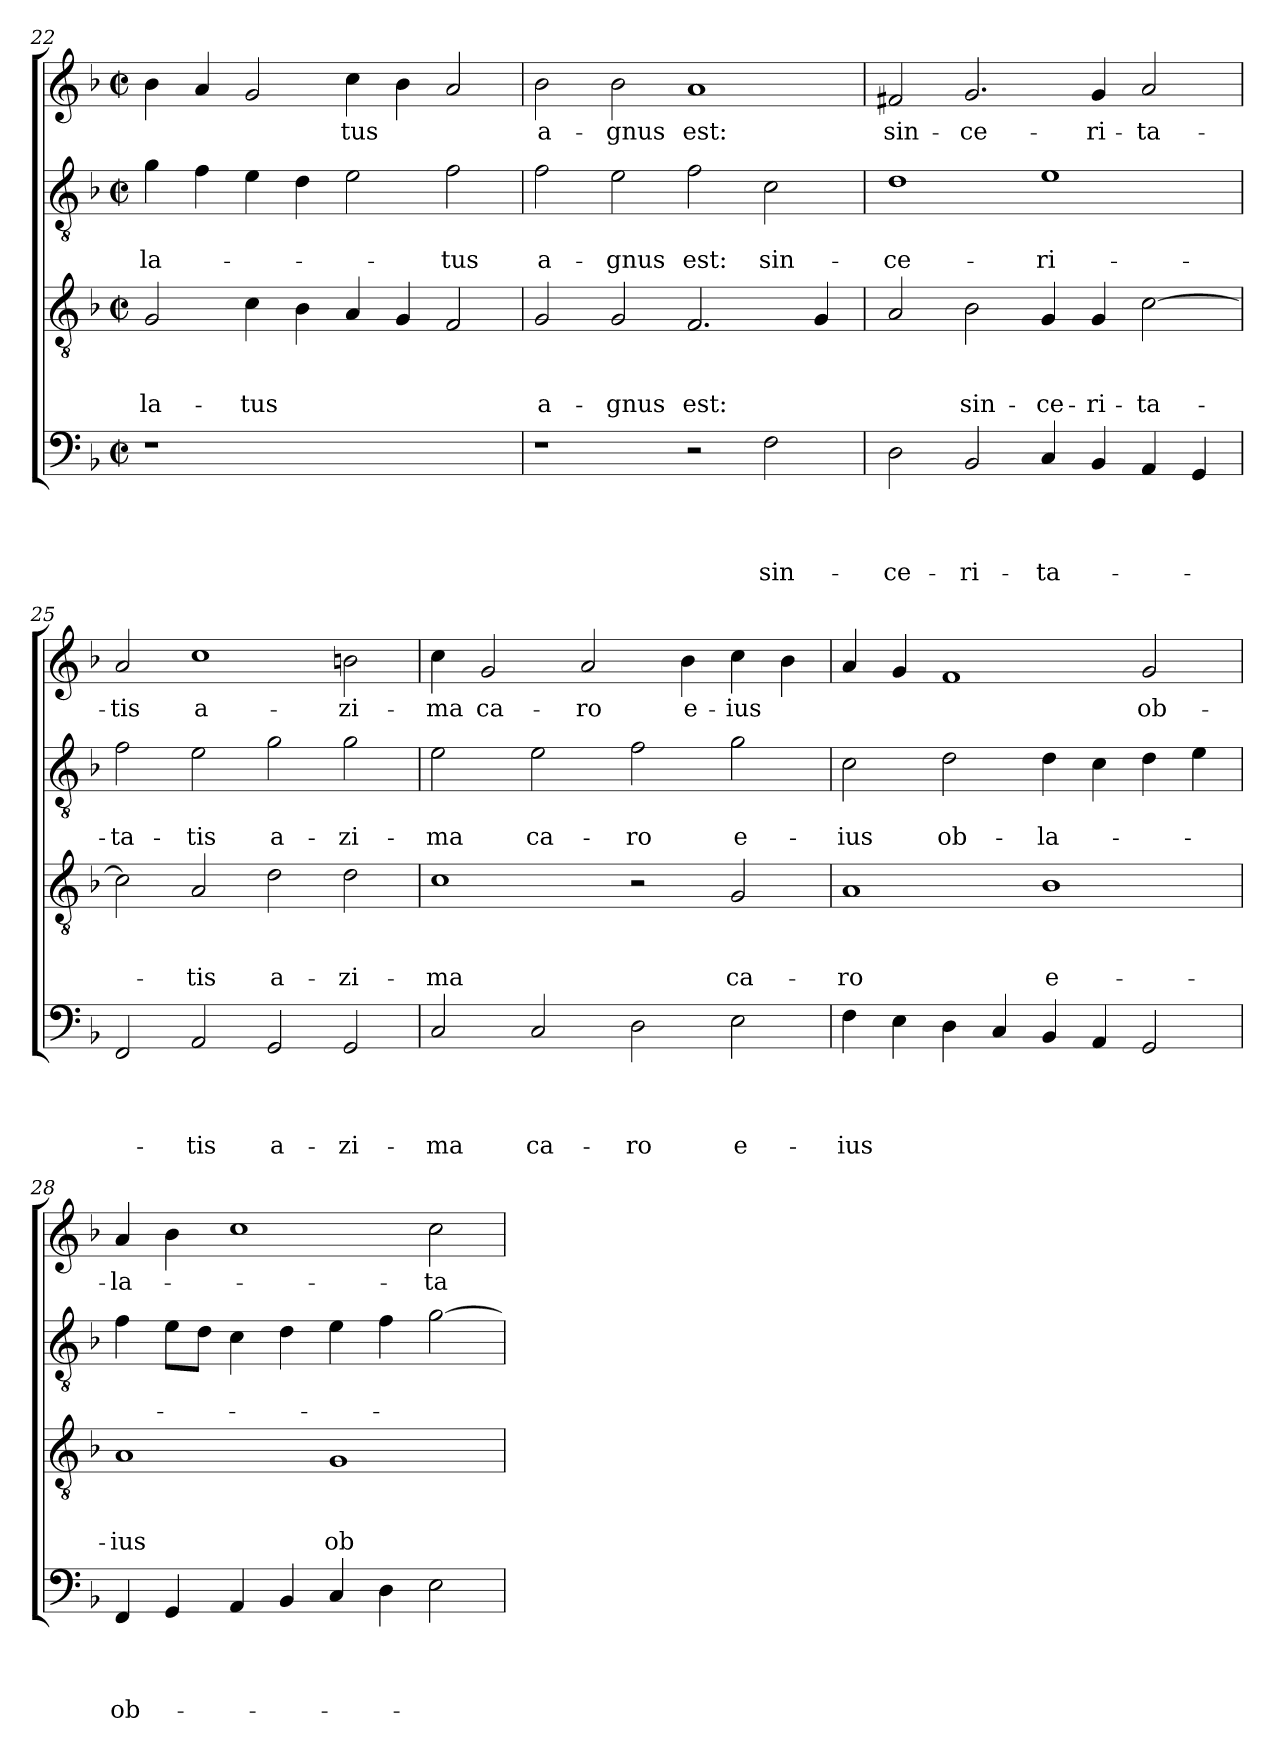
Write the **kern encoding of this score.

**kern	**text	**text	**text	**text	**kern	**text	**text	**text	**kern	**text	**text	**kern	**text
*part4	*part4	*part4	*part4	*part4	*part3	*part3	*part3	*part3	*part2	*part2	*part2	*part1	*part1
*staff4	*staff4	*staff4	*staff4	*staff4	*staff3	*staff3	*staff3	*staff3	*staff2	*staff2	*staff2	*staff1	*staff1
*clefF4	*	*	*	*	*clefGv2	*	*	*	*clefGv2	*	*	*clefG2	*
*k[b-]	*	*	*	*	*k[b-]	*	*	*	*k[b-]	*	*	*k[b-]	*
*F:	*	*	*	*	*F:	*	*	*	*F:	*	*	*F:	*
*M2/2	*	*	*	*	*M2/2	*	*	*	*M2/2	*	*	*M2/2	*
*met(c|)	*	*	*	*	*met(c|)	*	*	*	*met(c|)	*	*	*met(c|)	*
=22	=22	=22	=22	=22	=22	=22	=22	=22	=22	=22	=22	=22	=22
!	!	!	!	!	!	!	!	!LO:LY:b	!	!	!LO:LY:b	!	!
1r	.	.	.	.	2G/	.	.	-la-	4g\	.	-la-	4b-\	.
.	.	.	.	.	.	.	.	.	4f\	.	.	4a/	.
!	!	!	!	!	!	!	!	!LO:LY:b	!	!	!	!	!
.	.	.	.	.	4c\	.	.	-tus	4e\	.	.	2g/	.
.	.	.	.	.	4B-\	.	.	.	4d\	.	.	.	.
!	!	!	!	!	!	!	!	!	!	!	!	!	!LO:LY:b
1ryy	.	.	.	.	4A/	.	.	.	2e\	.	.	4cc\	-tus
.	.	.	.	.	4G/	.	.	.	.	.	.	4b-\	.
!	!	!	!	!	!	!	!	!	!	!	!LO:LY:b	!	!
.	.	.	.	.	2F/	.	.	.	2f\	.	-tus	2a/	.
=23	=23	=23	=23	=23	=23	=23	=23	=23	=23	=23	=23	=23	=23
!	!	!	!	!	!	!	!	!LO:LY:b	!	!	!LO:LY:b	!	!LO:LY:b
1r	.	.	.	.	2G/	.	.	a-	2f\	.	a-	2b-\	a-
!	!	!	!	!	!	!	!	!LO:LY:b	!	!	!LO:LY:b	!	!LO:LY:b
.	.	.	.	.	2G/	.	.	-gnus	2e\	.	-gnus	2b-\	-gnus
!	!	!	!	!	!	!	!	!LO:LY:b	!	!	!LO:LY:b	!	!LO:LY:b
2r	.	.	.	.	2.F/	.	.	est:	2f\	.	est:	1a	est:
!	!	!	!	!LO:LY:b	!	!	!	!	!	!	!LO:LY:b	!	!
2F\	.	.	.	sin-	.	.	.	.	2c\	.	sin-	.	.
.	.	.	.	.	4G/	.	.	.	.	.	.	.	.
=24	=24	=24	=24	=24	=24	=24	=24	=24	=24	=24	=24	=24	=24
!	!	!	!	!LO:LY:b	!	!	!	!	!	!	!LO:LY:b	!	!LO:LY:b
2D\	.	.	.	-ce-	2A/	.	.	.	1d	.	-ce-	2f#X/	sin-
!	!	!	!	!LO:LY:b	!	!	!	!LO:LY:b	!	!	!	!	!LO:LY:b
2BB-/	.	.	.	-ri-	2B-\	.	.	sin-	.	.	.	2.g/	-ce-
!	!	!	!	!LO:LY:b	!	!	!	!LO:LY:b	!	!	!LO:LY:b	!	!
4C/	.	.	.	-ta-	4G/	.	.	-ce-	1e	.	-ri-	.	.
!	!	!	!	!	!	!	!	!LO:LY:b	!	!	!	!	!LO:LY:b
4BB-/	.	.	.	.	4G/	.	.	-ri-	.	.	.	4g/	-ri-
!	!	!	!	!	!	!	!	!LO:LY:b	!	!	!	!	!LO:LY:b
4AA/	.	.	.	.	[2c\	.	.	-ta-	.	.	.	2a/	-ta-
4GG/	.	.	.	.	.	.	.	.	.	.	.	.	.
=25	=25	=25	=25	=25	=25	=25	=25	=25	=25	=25	=25	=25	=25
!	!	!	!	!	!	!	!	!	!	!	!LO:LY:b	!	!LO:LY:b
2FF/	.	.	.	.	2c\]	.	.	.	2f\	.	-ta-	2a/	-tis
!	!	!	!	!LO:LY:b	!	!	!	!LO:LY:b	!	!	!LO:LY:b	!	!LO:LY:b
2AA/	.	.	.	-tis	2A/	.	.	-tis	2e\	.	-tis	1cc	a-
!	!	!	!	!LO:LY:b	!	!	!	!LO:LY:b	!	!	!LO:LY:b	!	!
2GG/	.	.	.	a-	2d\	.	.	a-	2g\	.	a-	.	.
!	!	!	!	!LO:LY:b	!	!	!	!LO:LY:b	!	!	!LO:LY:b	!	!LO:LY:b
2GG/	.	.	.	-zi-	2d\	.	.	-zi-	2g\	.	-zi-	2b\	-zi-
!!LO:LB:g=z
=26	=26	=26	=26	=26	=26	=26	=26	=26	=26	=26	=26	=26	=26
!	!	!	!	!LO:LY:b	!	!	!	!LO:LY:b	!	!	!LO:LY:b	!	!LO:LY:b
2C/	.	.	.	-ma	1c	.	.	-ma	2e\	.	-ma	4cc\	-ma
!	!	!	!	!	!	!	!	!	!	!	!	!	!LO:LY:b
.	.	.	.	.	.	.	.	.	.	.	.	2g/	ca-
!	!	!	!	!LO:LY:b	!	!	!	!	!	!	!LO:LY:b	!	!
2C/	.	.	.	ca-	.	.	.	.	2e\	.	ca-	.	.
!	!	!	!	!	!	!	!	!	!	!	!	!	!LO:LY:b
.	.	.	.	.	.	.	.	.	.	.	.	2a/	-ro
!	!	!	!	!LO:LY:b	!	!	!	!	!	!	!LO:LY:b	!	!
2D\	.	.	.	-ro	2r	.	.	.	2f\	.	-ro	.	.
!	!	!	!	!	!	!	!	!	!	!	!	!	!LO:LY:b
.	.	.	.	.	.	.	.	.	.	.	.	4b-\	e-
!	!	!	!	!LO:LY:b	!	!	!	!LO:LY:b	!	!	!LO:LY:b	!	!LO:LY:b
2E\	.	.	.	e-	2G/	.	.	ca-	2g\	.	e-	4cc\	-ius
.	.	.	.	.	.	.	.	.	.	.	.	4b-\	.
=27	=27	=27	=27	=27	=27	=27	=27	=27	=27	=27	=27	=27	=27
!	!	!	!	!LO:LY:b	!	!	!	!LO:LY:b	!	!	!LO:LY:b	!	!
4F\	.	.	.	-ius	1A	.	.	-ro	2c\	.	-ius	4a/	.
4E\	.	.	.	.	.	.	.	.	.	.	.	4g/	.
!	!	!	!	!	!	!	!	!	!	!	!LO:LY:b	!	!
4D\	.	.	.	.	.	.	.	.	2d\	.	ob-	1f	.
4C/	.	.	.	.	.	.	.	.	.	.	.	.	.
!	!	!	!	!	!	!	!	!LO:LY:b	!	!	!LO:LY:b	!	!
4BB-/	.	.	.	.	1B-	.	.	e-	4d\	.	-la-	.	.
4AA/	.	.	.	.	.	.	.	.	4c\	.	.	.	.
!	!	!	!	!	!	!	!	!	!	!	!	!	!LO:LY:b
2GG/	.	.	.	.	.	.	.	.	4d\	.	.	2g/	ob-
.	.	.	.	.	.	.	.	.	4e\	.	.	.	.
=28	=28	=28	=28	=28	=28	=28	=28	=28	=28	=28	=28	=28	=28
!	!	!	!	!LO:LY:b	!	!	!	!LO:LY:b	!	!	!	!	!LO:LY:b
4FF/	.	.	.	ob-	1A	.	.	-ius	4f\	.	.	4a/	-la-
4GG/	.	.	.	.	.	.	.	.	8e\L	.	.	4b-\	.
.	.	.	.	.	.	.	.	.	8d\J	.	.	.	.
4AA/	.	.	.	.	.	.	.	.	4c\	.	.	1cc	.
4BB-/	.	.	.	.	.	.	.	.	4d\	.	.	.	.
!	!	!	!	!	!	!	!	!LO:LY:b	!	!	!	!	!
4C/	.	.	.	.	1G	.	.	ob-	4e\	.	.	.	.
4D\	.	.	.	.	.	.	.	.	4f\	.	.	.	.
!	!	!	!	!	!	!	!	!	!	!	!	!	!LO:LY:b
2E\	.	.	.	.	.	.	.	.	[2g\	.	.	2cc\	-ta
=	=	=	=	=	=	=	=	=	=	=	=	=	=
*-	*-	*-	*-	*-	*-	*-	*-	*-	*-	*-	*-	*-	*-
